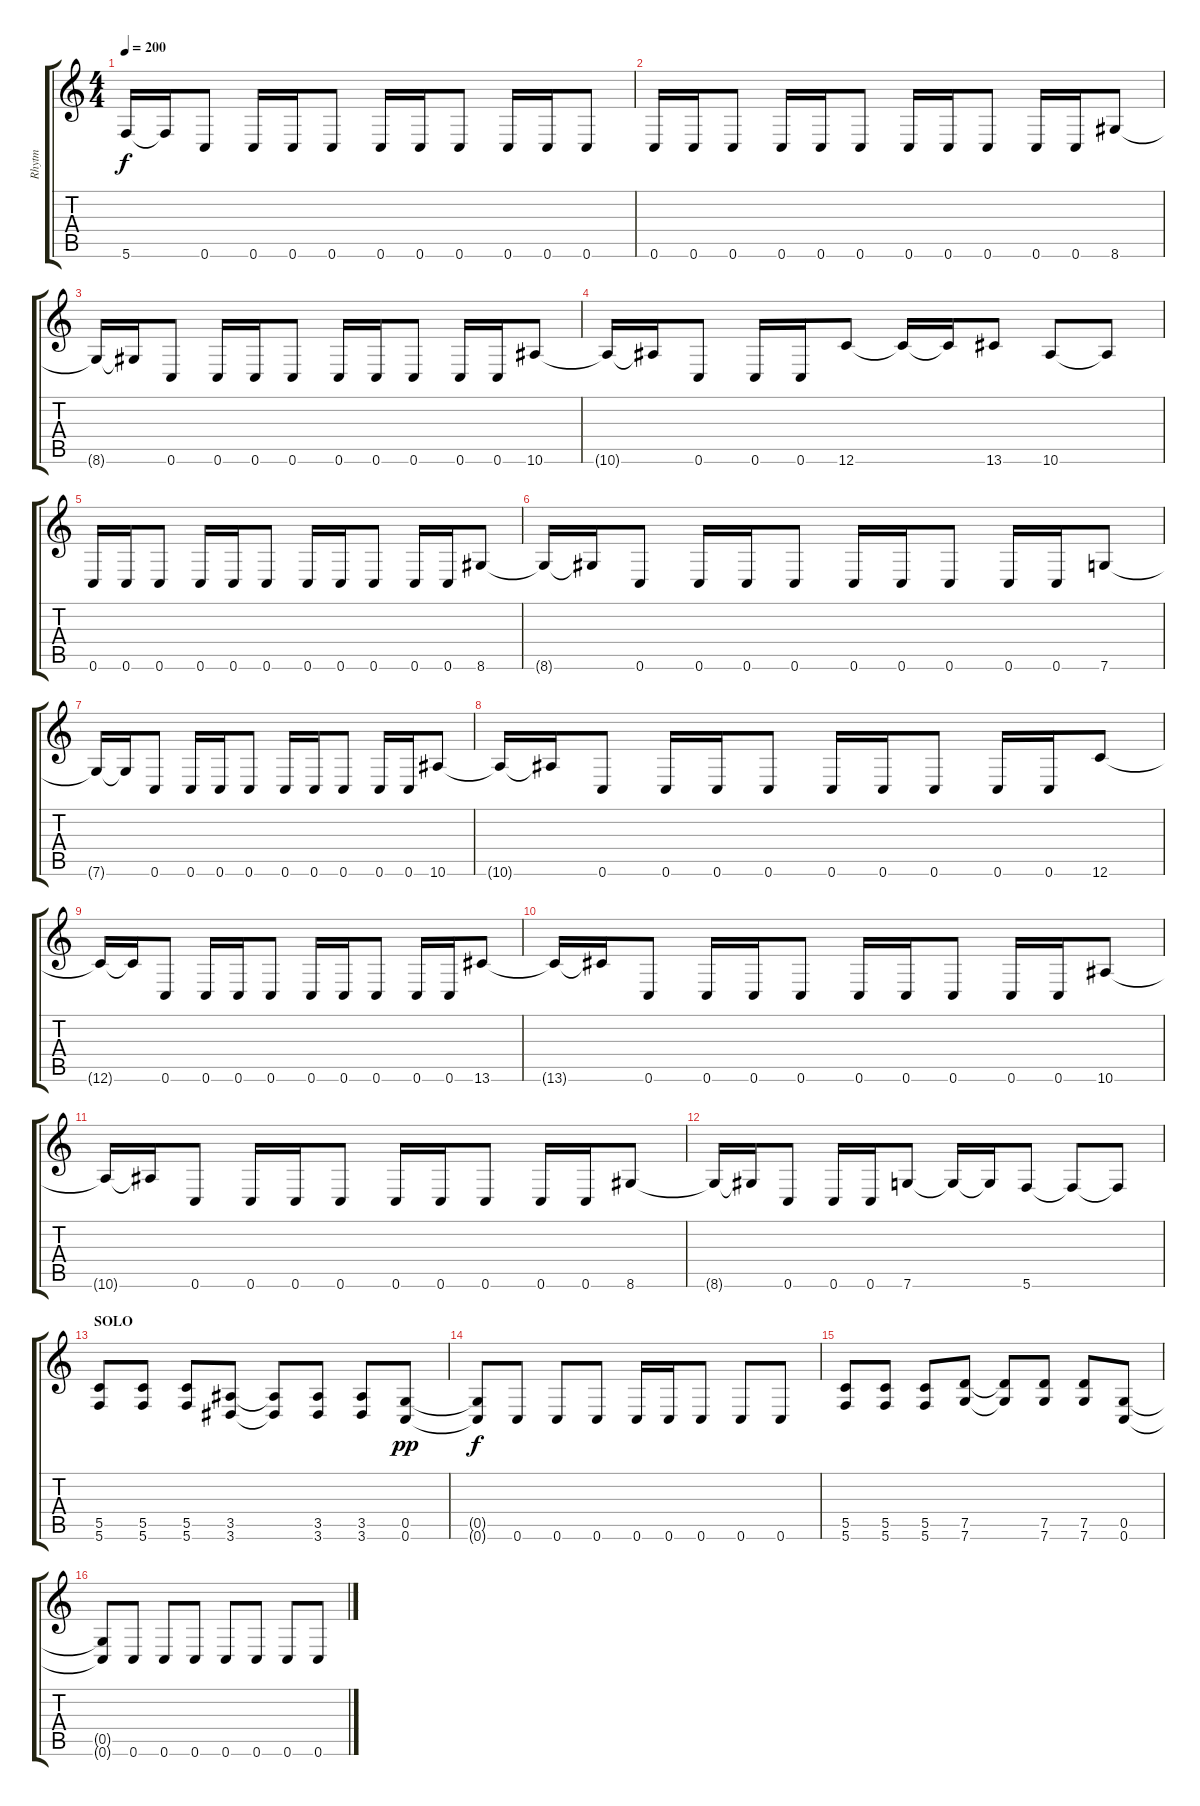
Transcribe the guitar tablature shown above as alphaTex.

\track ("Rhytm" "Rhytm") {instrument overdrivenguitar}
\staff {score tabs}
\tuning (D4 A3 F3 C3 G2 C2) {hide}
\ts (4 4)
\tempo 200
\clef g2
\ks c
5.6{t}.16{dy f} 5.6{t}.16 0.6.8 0.6.16 0.6.16 0.6.8 0.6.16 0.6.16 0.6.8 0.6.16 0.6.16 0.6.8 |
0.6.16 0.6.16 0.6.8 0.6.16 0.6.16 0.6.8 0.6.16 0.6.16 0.6.8 0.6.16 0.6.16 8.6.8 |
8.6{t}.16 8.6{t}.16 0.6.8 0.6.16 0.6.16 0.6.8 0.6.16 0.6.16 0.6.8 0.6.16 0.6.16 10.6.8 |
10.6{t}.16 10.6{t}.16 0.6.8 0.6.16 0.6.16 12.6.8 12.6{t}.16 12.6{t}.16 13.6.8 10.6.8 10.6{t}.8 |
0.6.16 0.6.16 0.6.8 0.6.16 0.6.16 0.6.8 0.6.16 0.6.16 0.6.8 0.6.16 0.6.16 8.6.8 |
8.6{t}.16 8.6{t}.16 0.6.8 0.6.16 0.6.16 0.6.8 0.6.16 0.6.16 0.6.8 0.6.16 0.6.16 7.6.8 |
7.6{t}.16 7.6{t}.16 0.6.8 0.6.16 0.6.16 0.6.8 0.6.16 0.6.16 0.6.8 0.6.16 0.6.16 10.6.8 |
10.6{t}.16 10.6{t}.16 0.6.8 0.6.16 0.6.16 0.6.8 0.6.16 0.6.16 0.6.8 0.6.16 0.6.16 12.6.8 |
12.6{t}.16 12.6{t}.16 0.6.8 0.6.16 0.6.16 0.6.8 0.6.16 0.6.16 0.6.8 0.6.16 0.6.16 13.6.8 |
13.6{t}.16 13.6{t}.16 0.6.8 0.6.16 0.6.16 0.6.8 0.6.16 0.6.16 0.6.8 0.6.16 0.6.16 10.6.8 |
10.6{t}.16 10.6{t}.16 0.6.8 0.6.16 0.6.16 0.6.8 0.6.16 0.6.16 0.6.8 0.6.16 0.6.16 8.6.8 |
8.6{t}.16 8.6{t}.16 0.6.8 0.6.16 0.6.16 7.6.8 7.6{t}.16 7.6{t}.16 5.6.8 5.6{t}.8 5.6{t}.8 |
\section ("" "SOLO")
(5.5 5.6).8 (5.5 5.6).8 (5.5 5.6).8 (3.5 3.6).8 (3.5{t} 3.6{t}).8 (3.5 3.6).8 (3.5 3.6).8 (0.5 0.6).8{dy pp} |
(0.5{t} 0.6{t}).8{dy f} 0.6.8 0.6.8 0.6.8 0.6.16 0.6.16 0.6.8 0.6.8 0.6.8 |
(5.5 5.6).8 (5.5 5.6).8 (5.5 5.6).8 (7.5 7.6).8 (7.5{t} 7.6{t}).8 (7.5 7.6).8 (7.5 7.6).8 (0.5 0.6).8 |
(0.5{t} 0.6{t}).8 0.6.8 0.6.8 0.6.8 0.6.8 0.6.8 0.6.8 0.6.8
